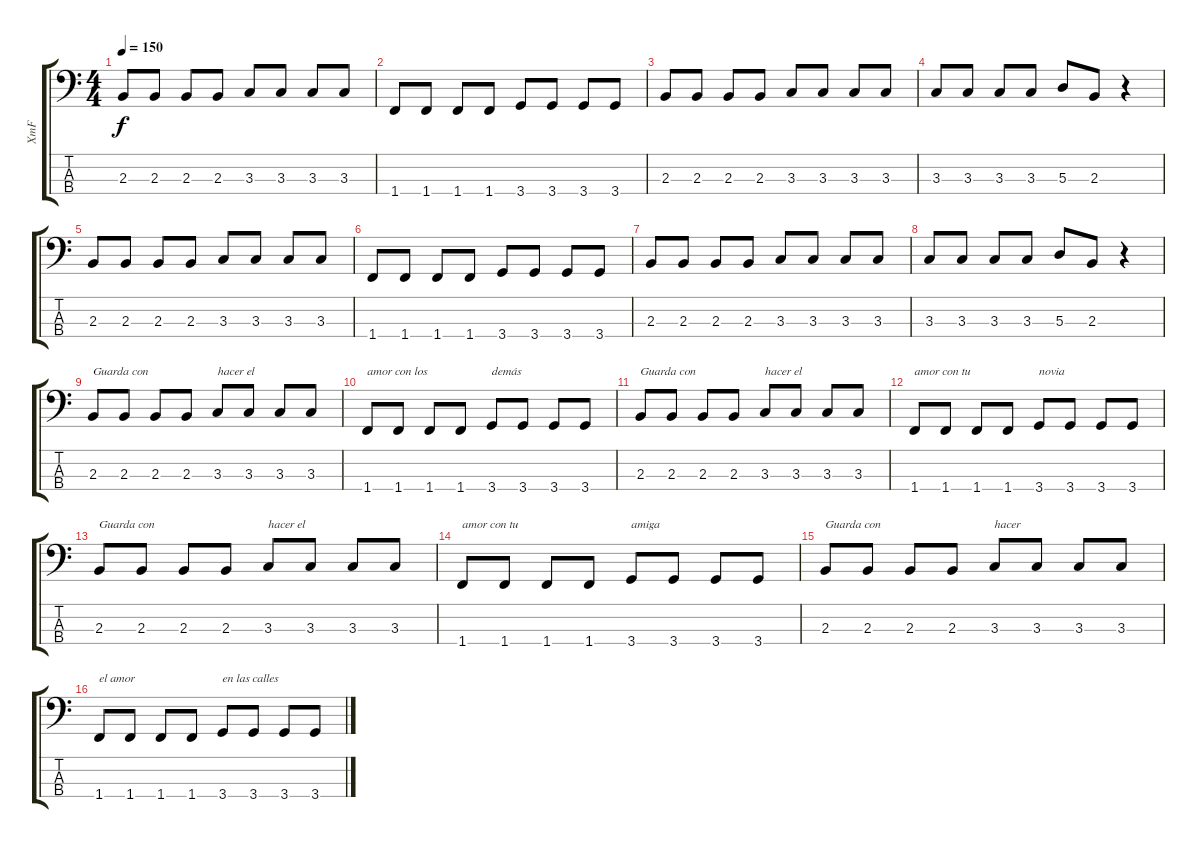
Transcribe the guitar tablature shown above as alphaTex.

\track ("XmF" "XmF") {instrument electricbasspick}
\staff {score tabs}
\tuning (G2 D2 A1 E1) {hide}
\ts (4 4)
\tempo 150
\clef f4
\ks c
2.3.8{dy f instrument electricbasspick} 2.3.8 2.3.8 2.3.8 3.3.8 3.3.8 3.3.8 3.3.8 |
1.4.8 1.4.8 1.4.8 1.4.8 3.4.8 3.4.8 3.4.8 3.4.8 |
2.3.8 2.3.8 2.3.8 2.3.8 3.3.8 3.3.8 3.3.8 3.3.8 |
3.3.8 3.3.8 3.3.8 3.3.8 5.3.8 2.3.8 r.4 |
2.3.8 2.3.8 2.3.8 2.3.8 3.3.8 3.3.8 3.3.8 3.3.8 |
1.4.8 1.4.8 1.4.8 1.4.8 3.4.8 3.4.8 3.4.8 3.4.8 |
2.3.8 2.3.8 2.3.8 2.3.8 3.3.8 3.3.8 3.3.8 3.3.8 |
3.3.8 3.3.8 3.3.8 3.3.8 5.3.8 2.3.8 r.4 |
2.3.8{txt "Guarda con "} 2.3.8 2.3.8 2.3.8 3.3.8{txt "hacer el"} 3.3.8 3.3.8 3.3.8 |
1.4.8{txt "amor con los"} 1.4.8 1.4.8 1.4.8 3.4.8{txt "demás"} 3.4.8 3.4.8 3.4.8 |
2.3.8{txt "Guarda con"} 2.3.8 2.3.8 2.3.8 3.3.8{txt "hacer el"} 3.3.8 3.3.8 3.3.8 |
1.4.8{txt "amor con tu"} 1.4.8 1.4.8 1.4.8 3.4.8{txt "novia"} 3.4.8 3.4.8 3.4.8 |
2.3.8{txt "Guarda con "} 2.3.8 2.3.8 2.3.8 3.3.8{txt "hacer el"} 3.3.8 3.3.8 3.3.8 |
1.4.8{txt "amor con tu"} 1.4.8 1.4.8 1.4.8 3.4.8{txt "amiga"} 3.4.8 3.4.8 3.4.8 |
2.3.8{txt "Guarda con"} 2.3.8 2.3.8 2.3.8 3.3.8{txt "hacer"} 3.3.8 3.3.8 3.3.8 |
1.4.8{txt "el amor"} 1.4.8 1.4.8 1.4.8 3.4.8{txt "en las calles"} 3.4.8 3.4.8 3.4.8
